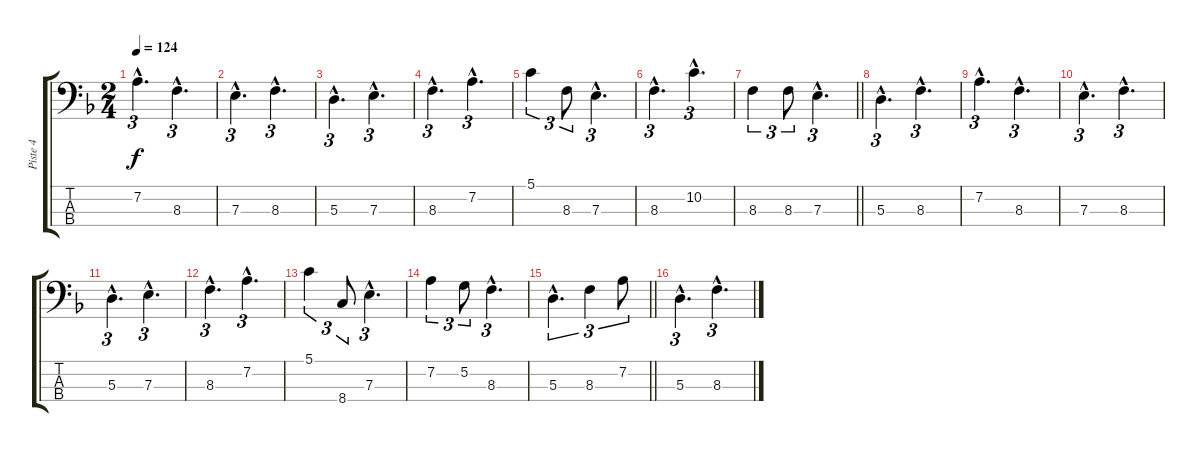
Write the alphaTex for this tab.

\track ("Piste 4" "Piste 4") {instrument electricbassfinger}
\staff {score tabs}
\tuning (G2 D2 A1 E1) {hide}
\ts (2 4)
\tempo 124
\clef f4
\ks dminor
7.2{hac}.4{d tu (3 2) dy f} 8.3{hac}.4{d tu (3 2)} |
7.3{hac}.4{d tu (3 2)} 8.3{hac}.4{d tu (3 2)} |
5.3{hac}.4{d tu (3 2)} 7.3{hac}.4{d tu (3 2)} |
8.3{hac}.4{d tu (3 2)} 7.2{hac}.4{d tu (3 2)} |
5.1.4{tu (3 2)} 8.3.8{tu (3 2)} 7.3{hac}.4{d tu (3 2)} |
8.3{hac}.4{d tu (3 2)} 10.2{hac}.4{d tu (3 2)} |
\barLineRight lightlight
8.3.4{tu (3 2) volume 15 instrument electricbassfinger} 8.3.8{tu (3 2)} 7.3{hac}.4{d tu (3 2)} |
5.3{hac}.4{d tu (3 2)} 8.3{hac}.4{d tu (3 2)} |
7.2{hac}.4{d tu (3 2)} 8.3{hac}.4{d tu (3 2)} |
7.3{hac}.4{d tu (3 2)} 8.3{hac}.4{d tu (3 2)} |
5.3{hac}.4{d tu (3 2)} 7.3{hac}.4{d tu (3 2)} |
8.3{hac}.4{d tu (3 2)} 7.2{hac}.4{d tu (3 2)} |
5.1.4{tu (3 2)} 8.4.8{tu (3 2)} 7.3{hac}.4{d tu (3 2)} |
7.2.4{tu (3 2)} 5.2.8{tu (3 2)} 8.3{hac}.4{d tu (3 2)} |
\barLineRight lightlight
5.3{hac}.4{d tu (3 2)} 8.3.4{tu (3 2)} 7.2.8{tu (3 2)} |
5.3{hac}.4{d tu (3 2)} 8.3{hac}.4{d tu (3 2)}
